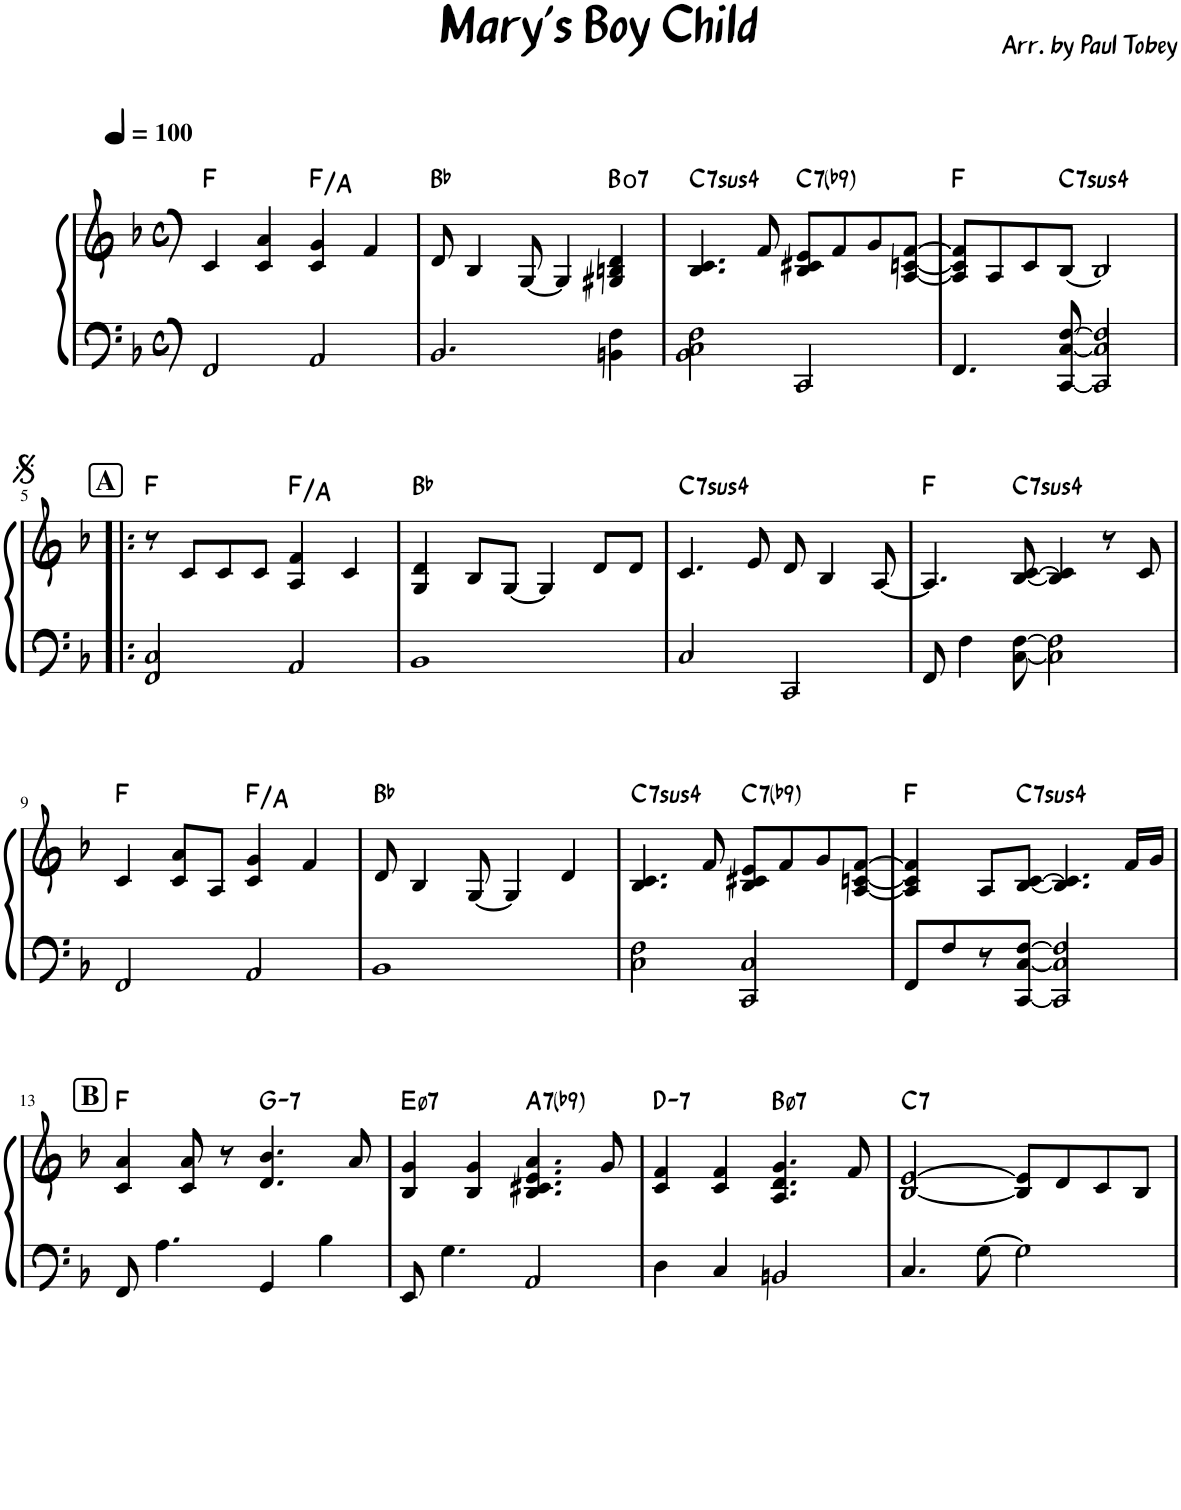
**kern	**kern	**harte
*part1	*part1	*part1
*staff2	*staff1	*
*I"Piano	*	*
*clefF4	*clefG2	*
*k[b-]	*k[b-]	*
*F:	*F:	*
*M4/4	*M4/4	*
*met(c)	*met(c)	*
*MM100	*MM100	*
=1	=1	=1
2FF/	4c/	F:maj
.	4c/ 4a/	.
2AA/	4c/ 4g/	F:maj/3
.	4f/	.
=2	=2	=2
2.BB-/	8d/	Bb:maj
.	4B-/	.
.	[8G/	.
.	4G/]	.
!	!	!LO:H:kt=7
4BBn\ 4F\	4G#X/ 4Bn/ 4d/	B:dim7
=3	=3	=3
!	!	!LO:H:kt=74
2BB-\ 2C\ 2F\	4.B-/ 4.c/	C:sus4(7)
.	8f/	.
!	!	!LO:H:kt=7
2CC/	8B-/ 8c#X/ 8e/L	C:7(b9)
.	8f/	.
.	8g/	.
.	[8A/ [8cn/ [8f/J	.
=4	=4	=4
4.FF/	8A/] 8c/] 8f/]L	F:maj
.	8A/	.
.	8c/	.
!	!	!LO:H:kt=74
[8CC/ [8C/ [8F/	[8B-/J	C:sus4(7)
2CC/] 2C/] 2F/]	2B-/]	.
!!LO:LB:g=z
!!LO:REH:place=s1:a:B:cj:fs=13.7:t=A
=5!|:	=5!|:	=5!|:
2FF/ 2C/	8r	F:maj
.	8c/L	.
.	8c/	.
.	8c/J	.
2AA/	4A/ 4f/	F:maj/3
.	4c/	.
=6	=6	=6
1BB-	4G/ 4d/	Bb:maj
.	8B-/L	.
.	[8G/J	.
.	4G/]	.
.	8d/L	.
.	8d/J	.
=7	=7	=7
!	!	!LO:H:kt=74
2C/	4.c/	C:sus4(7)
.	8e/	.
2CC/	8d/	.
.	4B-/	.
.	[8A/	.
=8	=8	=8
8FF/	4.A/]	F:maj
4F\	.	.
!	!	!LO:H:kt=74
[8C\ [8F\	[8B-/ [8c/	C:sus4(7)
2C\] 2F\]	4B-/] 4c/]	.
.	8r	.
.	8c/	.
!!LO:LB:g=z
=9	=9	=9
2FF/	4c/	F:maj
.	8c/ 8a/L	.
.	8A/J	.
2AA/	4c/ 4g/	F:maj/3
.	4f/	.
=10	=10	=10
1BB-	8d/	Bb:maj
.	4B-/	.
.	[8G/	.
.	4G/]	.
.	4d/	.
=11	=11	=11
!	!	!LO:H:kt=74
2C\ 2F\	4.B-/ 4.c/	C:sus4(7)
.	8f/	.
!	!	!LO:H:kt=7
2CC/ 2C/	8B-/ 8c#X/ 8e/L	C:7(b9)
.	8f/	.
.	8g/	.
.	[8A/ [8cn/ [8f/J	.
=12	=12	=12
8FF/L	4A/] 4c/] 4f/]	F:maj
8F/	.	.
8r	8A/L	.
!	!	!LO:H:kt=74
[8CC/ [8C/ [8F/J	[8B-/ [8c/J	C:sus4(7)
2CC/] 2C/] 2F/]	4.B-/] 4.c/]	.
.	16f/LL	.
.	16g/JJ	.
!!LO:LB:g=z
!!LO:REH:place=s1:a:B:cj:fs=13.7:t=B
=13	=13	=13
8FF/	4c/ 4a/	F:maj
4.A\	.	.
.	8c/ 8a/	.
.	8r	.
!	!	!LO:H:kt=7
4GG/	4.d/ 4.b-/	G:min7
4B-\	.	.
.	8a/	.
=14	=14	=14
!	!	!LO:H:kt=7
8EE/	4B-/ 4g/	E:hdim7
4.G\	.	.
.	4B-/ 4g/	.
!	!	!LO:H:kt=7
2AA/	4.B-/ 4.c#X/ 4.e/ 4.a/	A:7(b9)
.	8g/	.
=15	=15	=15
!	!	!LO:H:kt=7
4D\	4c/ 4f/	D:min7
4C/	4c/ 4f/	.
!	!	!LO:H:kt=7
2BBn/	4.A/ 4.d/ 4.g/	B:hdim7
.	8f/	.
=16	=16	=16
!	!	!LO:H:kt=7
4.C/	[2B-/ [2e/	C:7
[8G\	.	.
2G\]	8B-/] 8e/]L	.
.	8d/	.
.	8c/	.
.	8B-/J	.
=	=	=
*-	*-	*-
